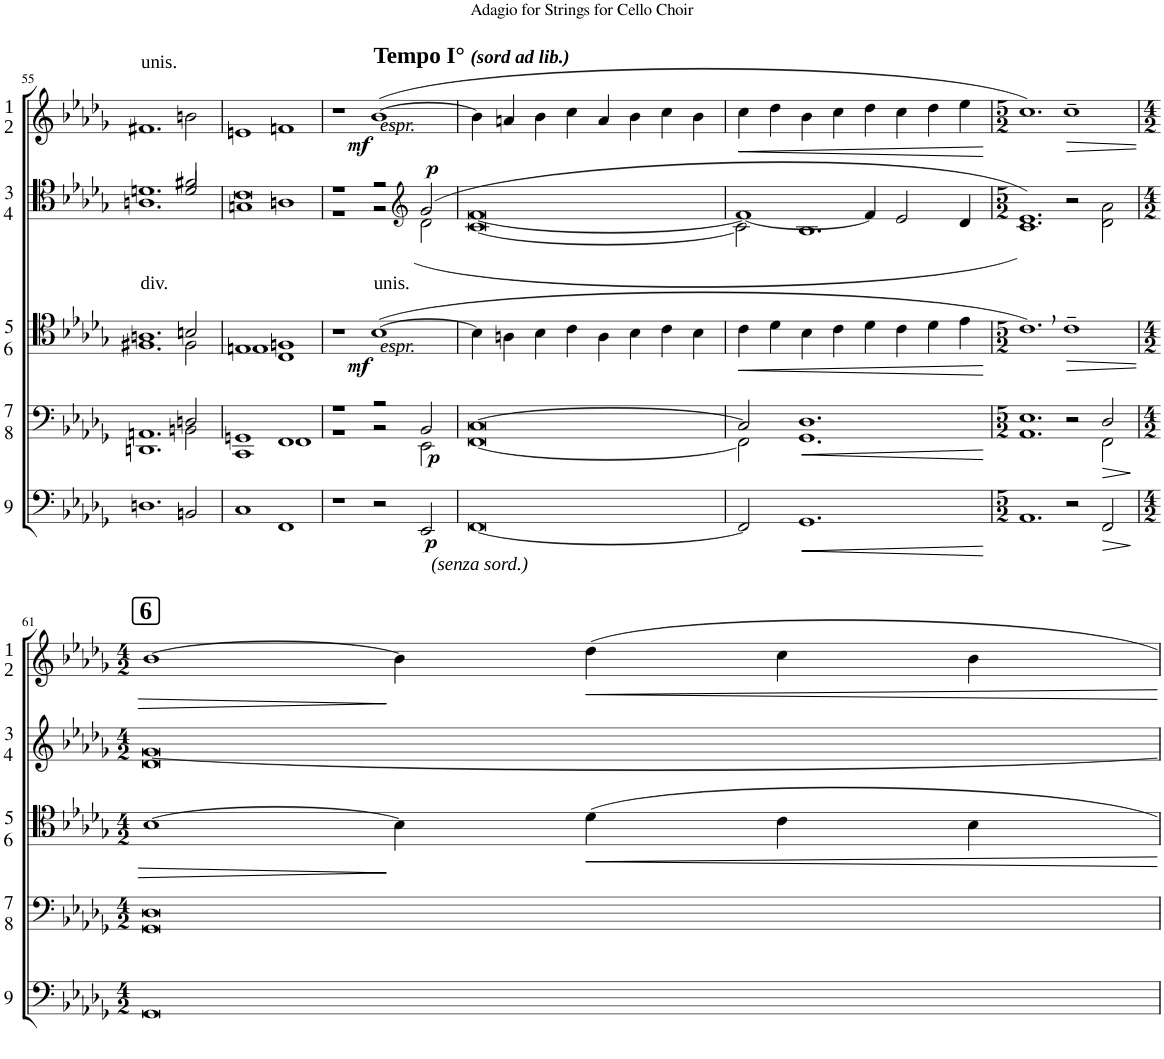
**kern	**dynam	**kern	**dynam	**kern	**dynam	**kern	**dynam	**kern	**dynam
*part5	*part5	*part4	*part4	*part3	*part3	*part2	*part2	*part1	*part1
*staff5	*staff5	*staff4	*staff4	*staff3	*staff3	*staff2	*staff2	*staff1	*staff1
*I"Cello 9	*	*I"Cello 7 8	*	*I"Cello 5 6	*	*I"Cello 3 4	*	*I"Cello 1 2	*
!!LO:PB:g=z
*clefF4	*	*clefF4	*	*clefC4	*	*clefC4	*	*clefG2	*
*k[b-e-a-d-g-]	*	*k[b-e-a-d-g-]	*	*k[b-e-a-d-g-]	*	*k[b-e-a-d-g-]	*	*k[b-e-a-d-g-]	*
*M4/2	*	*M4/2	*	*M4/2	*	*M4/2	*	*M4/2	*
=55	=55	=55	=55	=55	=55	=55	=55	=55	=55
*	*	*^	*	*^	*	*^	*	*	*
!	!	!	!	!	!	!	!	!	!	!	!LO:TX:a:t=unis.	!
!	!	!	!	!	!LO:TX:a:t=div.	!	!	!	!	!	!	!
1.Dn	.	1.AAn	1.DDn	.	1.An	1.F#X	.	1.dn	1.An	.	1.f#X	.
2BBn/	.	2Dn/	2BBn\	.	2Bn/	2F#\	.	2f#X/	2d/	.	2bn\	.
=56	=56	=56	=56	=56	=56	=56	=56	=56	=56	=56	=56	=56
1C	.	1GGn	1CC	.	1En	1E	.	0c	1Gn	.	1en	.
1FF	.	1FF	1FF	.	1Fn	1C	.	.	1An	.	1fn	.
*	*	*	*	*	*v	*v	*	*	*	*	*	*
=57	=57	=57	=57	=57	=57	=57	=57	=57	=57	=57	=57
1r	.	1r	1r	.	1r	.	1r	1r	.	1r	.
!	!	!	!	!	!	!	!	!	!	!LO:TX:a:B:t=Tempo I°	!
!	!	!	!	!	!	!	!	!	!	!LO:TX:a:i:t=(sord ad lib.)	!
!	!	!	!	!	!	!	!	!	!	!LO:TX:a:i:t=espr.	!
!	!	!	!	!	!LO:TX:a:t=unis.	!	!	!	!	!	!
!	!	!	!	!	!LO:TX:a:i:t=espr.	!	!	!	!	!	!
!	!	!	!	!	!	!LO:DY:b	!	!	!	!	!LO:DY:b
2r	.	2r	2r	.	([1B-	mf	2r	2r	.	([1b-	mf
*	*	*	*	*	*	*	*clefG2	*	*	*	*
!LO:TX:b:i:t=(senza sord.)	!	!	!	!	!	!	!	!	!	!	!
!	!LO:DY:b	!	!	!LO:DY:b	!	!	!	!	!LO:DY:a	!	!
2EE-/	p	2BB-/	2EE-\	p	.	.	(2g-/	(2d-\	p	.	.
=58	=58	=58	=58	=58	=58	=58	=58	=58	=58	=58	=58
[0FF	.	[0C	[0FF	.	4B-\]	.	[0f	[0c	.	4b-\]	.
.	.	.	.	.	4An\	.	.	.	.	4an/	.
.	.	.	.	.	4B-\	.	.	.	.	4b-\	.
.	.	.	.	.	4c\	.	.	.	.	4cc\	.
.	.	.	.	.	4A\	.	.	.	.	4a/	.
.	.	.	.	.	4B-\	.	.	.	.	4b-\	.
.	.	.	.	.	4c\	.	.	.	.	4cc\	.
.	.	.	.	.	4B-\	.	.	.	.	4b-\	.
=59	=59	=59	=59	=59	=59	=59	=59	=59	=59	=59	=59
!	!	!	!	!	!	!LO:HP:b	!	!	!	!	!LO:HP:b
2FF/]	.	2C/]	2FF\]	.	4c\	<	1f_	2c\]	.	4cc\	<
.	.	.	.	.	4d-\	.	.	.	.	4dd-\	.
!	!LO:HP:b	!	!	!LO:HP:b	!	!	!	!	!	!	!
1.GG-	<	1.D-	1.GG-	<	4B-\	.	.	1.B-	.	4b-\	.
.	.	.	.	.	4c\	.	.	.	.	4cc\	.
.	.	.	.	.	4d-\	.	4f/]	.	.	4dd-\	.
.	.	.	.	.	4c\	.	2e-/	.	.	4cc\	.
.	.	.	.	.	4d-\	.	.	.	.	4dd-\	.
.	.	.	.	.	4e-\	.	4d-/	.	.	4ee-\	.
*	*	*v	*v	*	*	*	*v	*v	*	*	*
.	[	.	[	.	[	.	.	.	[
=60	=60	=60	=60	=60	=60	=60	=60	=60	=60
*M5/2	*	*M5/2	*	*M5/2	*	*M5/2	*	*M5/2	*
*	*	*^	*	*	*	*^	*	*	*
1.AA-	.	1.E-	1.AA-	.	1.c,)	.	1.e-)	1.c)	.	1.cc)	.
!	!	!	!	!	!	!LO:HP:b	!	!	!	!	!LO:HP:b
2r	.	2r	2ryy	.	1c~	>	2r	2ryy	.	1cc~	>
!	!LO:HP:b	!	!	!LO:HP:b	!	!	!	!	!	!	!
2FF/	>	2D-/	2FF\	>	.	.	2a-\	2d-\	.	.	.
*	*	*v	*v	*	*	*	*v	*v	*	*	*
.	]	.	]	.	.	.	.	.	.
!!LO:LB:g=z
=61	=61	=61	=61	=61	=61	=61	=61	=61	=61
*M4/2	*	*M4/2	*	*M4/2	*	*M4/2	*	*M4/2	*
*	*	*^	*	*	*	*^	*	*	*
!	!	!	!	!	!	!	!	!	!	!LO:TX:a:B:t=6	!
0GG-	.	0D-	0GG-	.	[1B-	.	[0g-	0d-	.	[1b-	.
.	.	.	.	.	4B-\]	]	.	.	.	4b-\]	]
.	.	.	.	.	4d-\	.	.	.	.	4dd-\	.
.	.	.	.	.	4c\	.	.	.	.	4cc\	.
.	.	.	.	.	4B-\	.	.	.	.	4b-\	.
*	*	*v	*v	*	*	*	*v	*v	*	*	*
=	=	=	=	=	=	=	=	=	=
*-	*-	*-	*-	*-	*-	*-	*-	*-	*-
